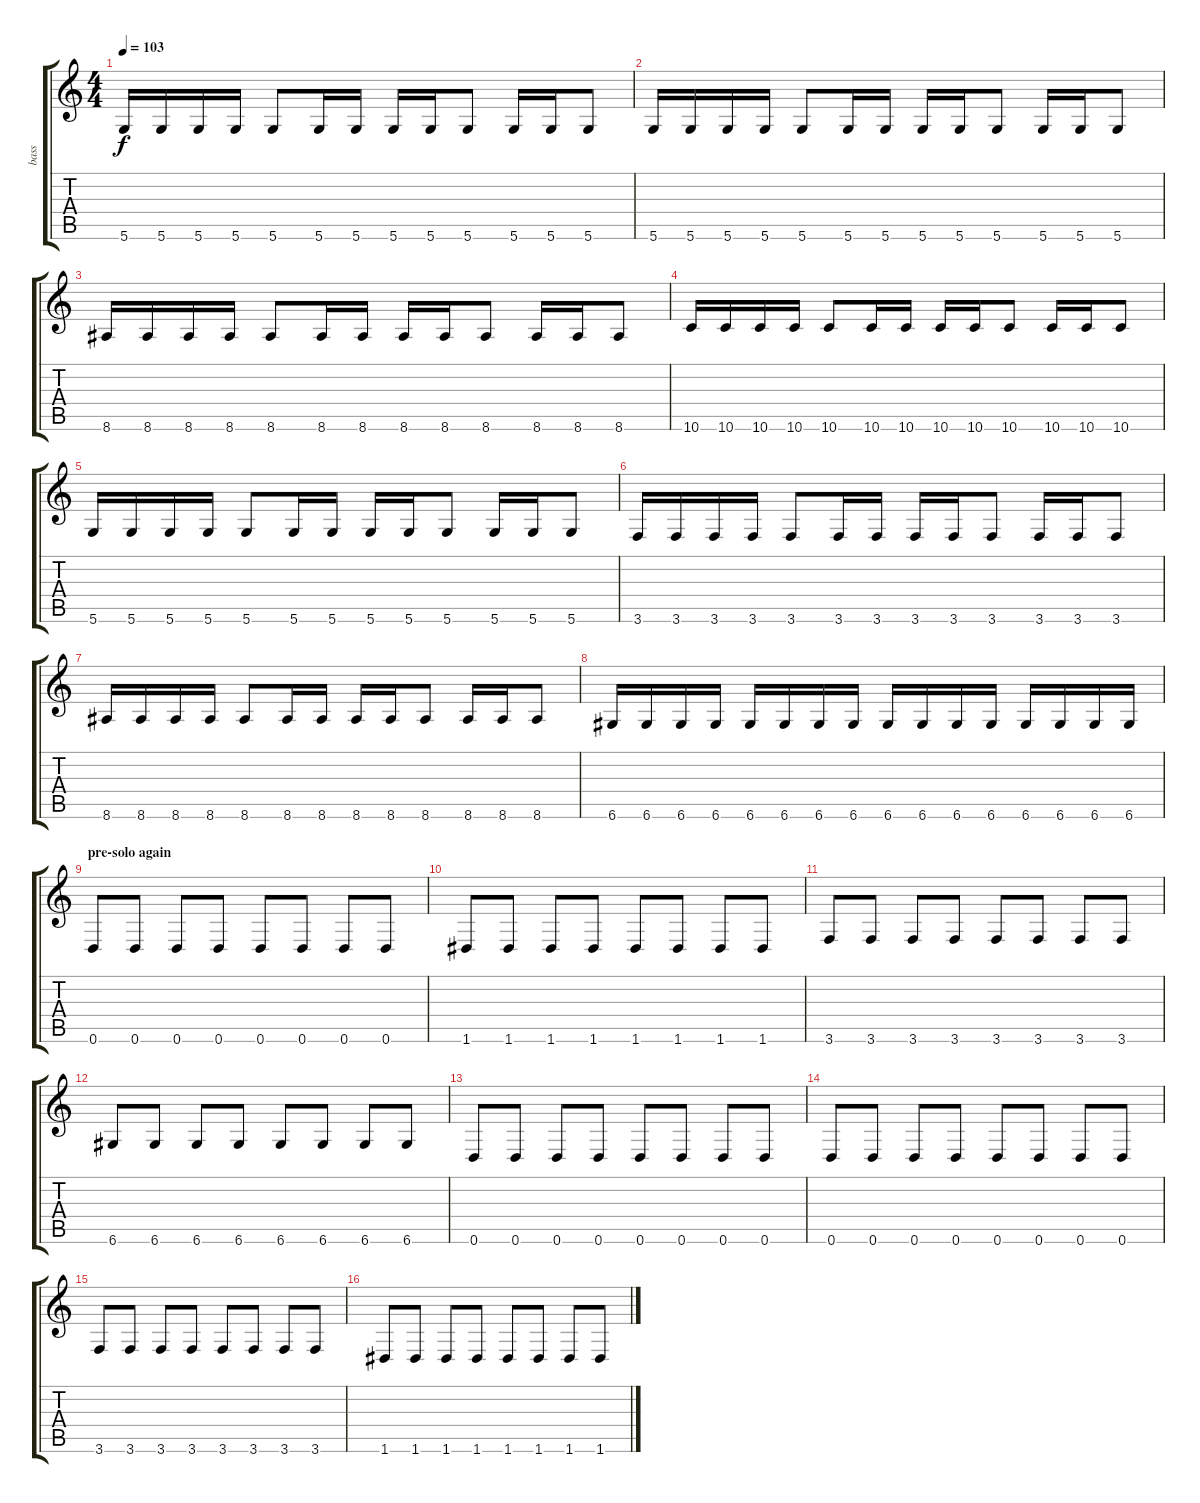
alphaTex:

\track ("bass" "bass") {instrument electricbasspick}
\staff {score tabs}
\tuning (E4 B3 G3 D3 A2 D2) {hide}
\ts (4 4)
\tempo 103
\clef g2
\ks c
5.6.16{dy f} 5.6.16 5.6.16 5.6.16 5.6.8 5.6.16 5.6.16 5.6.16 5.6.16 5.6.8 5.6.16 5.6.16 5.6.8 |
5.6.16 5.6.16 5.6.16 5.6.16 5.6.8 5.6.16 5.6.16 5.6.16 5.6.16 5.6.8 5.6.16 5.6.16 5.6.8 |
8.6.16 8.6.16 8.6.16 8.6.16 8.6.8 8.6.16 8.6.16 8.6.16 8.6.16 8.6.8 8.6.16 8.6.16 8.6.8 |
10.6.16 10.6.16 10.6.16 10.6.16 10.6.8 10.6.16 10.6.16 10.6.16 10.6.16 10.6.8 10.6.16 10.6.16 10.6.8 |
5.6.16 5.6.16 5.6.16 5.6.16 5.6.8 5.6.16 5.6.16 5.6.16 5.6.16 5.6.8 5.6.16 5.6.16 5.6.8 |
3.6.16 3.6.16 3.6.16 3.6.16 3.6.8 3.6.16 3.6.16 3.6.16 3.6.16 3.6.8 3.6.16 3.6.16 3.6.8 |
8.6.16 8.6.16 8.6.16 8.6.16 8.6.8 8.6.16 8.6.16 8.6.16 8.6.16 8.6.8 8.6.16 8.6.16 8.6.8 |
6.6.16 6.6.16 6.6.16 6.6.16 6.6.16 6.6.16 6.6.16 6.6.16 6.6.16 6.6.16 6.6.16 6.6.16 6.6.16 6.6.16 6.6.16 6.6.16 |
\section ("" "pre-solo again")
0.6.8 0.6.8 0.6.8 0.6.8 0.6.8 0.6.8 0.6.8 0.6.8 |
1.6.8 1.6.8 1.6.8 1.6.8 1.6.8 1.6.8 1.6.8 1.6.8 |
3.6.8 3.6.8 3.6.8 3.6.8 3.6.8 3.6.8 3.6.8 3.6.8 |
6.6.8 6.6.8 6.6.8 6.6.8 6.6.8 6.6.8 6.6.8 6.6.8 |
0.6.8 0.6.8 0.6.8 0.6.8 0.6.8 0.6.8 0.6.8 0.6.8 |
0.6.8 0.6.8 0.6.8 0.6.8 0.6.8 0.6.8 0.6.8 0.6.8 |
3.6.8 3.6.8 3.6.8 3.6.8 3.6.8 3.6.8 3.6.8 3.6.8 |
1.6.8 1.6.8 1.6.8 1.6.8 1.6.8 1.6.8 1.6.8 1.6.8
